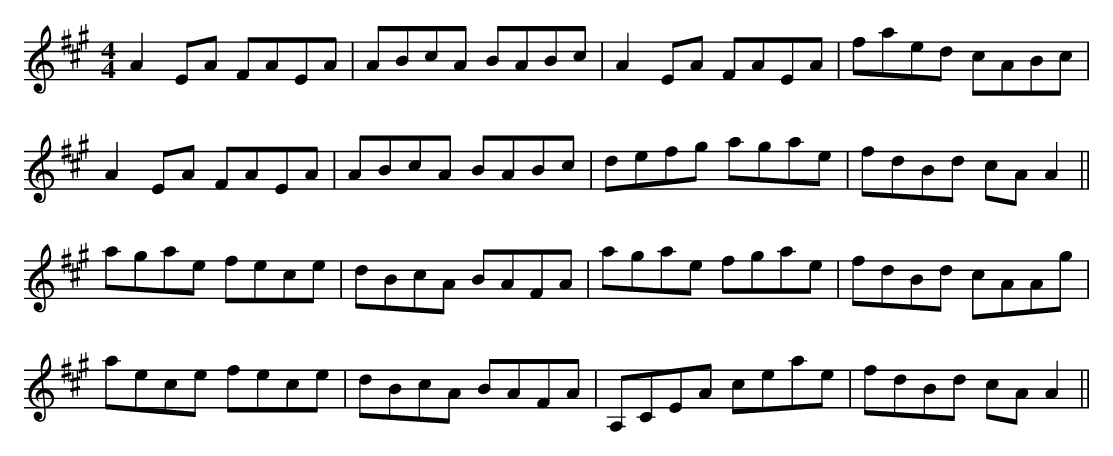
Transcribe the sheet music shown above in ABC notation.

X:1
M:4/4
K:A
A2EA FAEA|ABcA BABc|A2EA FAEA|faed cABc|
A2EA FAEA|ABcA BABc|defg agae|fdBd cAA2||
agae fece|dBcA BAFA|agae fgae|fdBd cAAg|
aece fece|dBcA BAFA|A,CEA ceae|fdBd cAA2||
